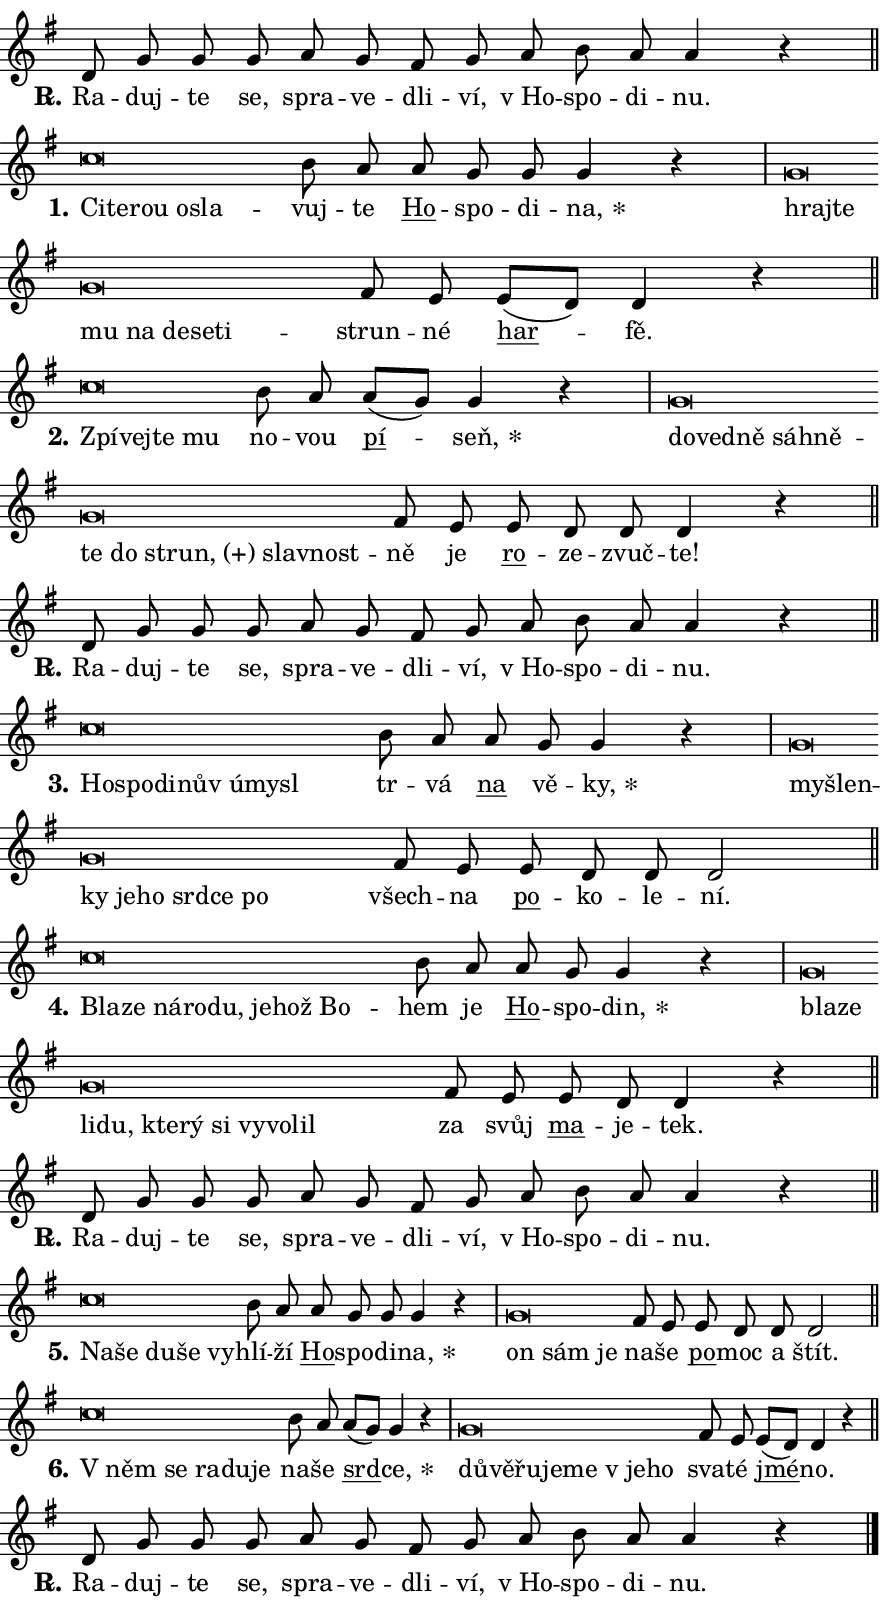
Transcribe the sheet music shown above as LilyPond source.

\version "2.24.0"
\header { tagline = "" }
\paper {
  indent = 0\cm
  top-margin = 0\cm
  right-margin = 0.13\cm % to fit lyric hyphens
  bottom-margin = 0\cm
  left-margin = 0\cm
  paper-width = 15\cm
  page-breaking = #ly:one-page-breaking
  system-system-spacing.basic-distance = #11
  score-system-spacing.basic-distance = #11
  ragged-last = ##f
}


%% Author: Thomas Morley
%% https://lists.gnu.org/archive/html/lilypond-user/2020-05/msg00002.html
#(define (line-position grob)
"Returns position of @var[grob} in current system:
   @code{'start}, if at first time-step
   @code{'end}, if at last time-step
   @code{'middle} otherwise
"
  (let* ((col (ly:item-get-column grob))
         (ln (ly:grob-object col 'left-neighbor))
         (rn (ly:grob-object col 'right-neighbor))
         (col-to-check-left (if (ly:grob? ln) ln col))
         (col-to-check-right (if (ly:grob? rn) rn col))
         (break-dir-left
           (and
             (ly:grob-property col-to-check-left 'non-musical #f)
             (ly:item-break-dir col-to-check-left)))
         (break-dir-right
           (and
             (ly:grob-property col-to-check-right 'non-musical #f)
             (ly:item-break-dir col-to-check-right))))
        (cond ((eqv? 1 break-dir-left) 'start)
              ((eqv? -1 break-dir-right) 'end)
              (else 'middle))))

#(define (tranparent-at-line-position vctor)
  (lambda (grob)
  "Relying on @code{line-position} select the relevant enry from @var{vctor}.
Used to determine transparency,"
    (case (line-position grob)
      ((end) (not (vector-ref vctor 0)))
      ((middle) (not (vector-ref vctor 1)))
      ((start) (not (vector-ref vctor 2))))))

noteHeadBreakVisibility =
#(define-music-function (break-visibility)(vector?)
"Makes @code{NoteHead}s transparent relying on @var{break-visibility}"
#{
  \override NoteHead.transparent =
    #(tranparent-at-line-position break-visibility)
#})

#(define delete-ledgers-for-transparent-note-heads
  (lambda (grob)
    "Reads whether a @code{NoteHead} is transparent.
If so this @code{NoteHead} is removed from @code{'note-heads} from
@var{grob}, which is supposed to be @code{LedgerLineSpanner}.
As a result ledgers are not printed for this @code{NoteHead}"
    (let* ((nhds-array (ly:grob-object grob 'note-heads))
           (nhds-list
             (if (ly:grob-array? nhds-array)
                 (ly:grob-array->list nhds-array)
                 '()))
           ;; Relies on the transparent-property being done before
           ;; Staff.LedgerLineSpanner.after-line-breaking is executed.
           ;; This is fragile ...
           (to-keep
             (remove
               (lambda (nhd)
                 (ly:grob-property nhd 'transparent #f))
               nhds-list)))
      ;; TODO find a better method to iterate over grob-arrays, similiar
      ;; to filter/remove etc for lists
      ;; For now rebuilt from scratch
      (set! (ly:grob-object grob 'note-heads)  '())
      (for-each
        (lambda (nhd)
          (ly:pointer-group-interface::add-grob grob 'note-heads nhd))
        to-keep))))

squashNotes = {
  \override NoteHead.X-extent = #'(-0.2 . 0.2)
  \override NoteHead.Y-extent = #'(-0.75 . 0)
  \override NoteHead.stencil =
    #(lambda (grob)
       (let ((pos (ly:grob-property grob 'staff-position)))
         (begin
           (if (< pos -7) (display "ERROR: Lower brevis then expected\n") (display ""))
           (if (<= pos -6) ly:text-interface::print ly:note-head::print))))
}
unSquashNotes = {
  \revert NoteHead.X-extent
  \revert NoteHead.Y-extent
  \revert NoteHead.stencil
}

hideNotes = \noteHeadBreakVisibility #begin-of-line-visible
unHideNotes = \noteHeadBreakVisibility #all-visible

% work-around for resetting accidentals
% https://lilypond.org/doc/v2.23/Documentation/notation/displaying-rhythms#unmetered-music
cadenzaMeasure = {
  \cadenzaOff
  \partial 1024 s1024
  \cadenzaOn
}

#(define-markup-command (accent layout props text) (markup?)
  "Underline accented syllable"
  (interpret-markup layout props
    #{\markup \override #'(offset . 4.3) \underline { #text }#}))

responsum = \markup \concat {
  "R" \hspace #-1.05 \path #0.1 #'((moveto 0 0.07) (lineto 0.9 0.8)) \hspace #0.05 "."
}

spaceSize = #0.6828661417322834 % exact space size for TeX Gyre Schola

\layout {
  \context {
    \Staff
    \remove "Time_signature_engraver"
    \override LedgerLineSpanner.after-line-breaking = #delete-ledgers-for-transparent-note-heads
  }
  \context {
    \Lyrics {
      \override LyricSpace.minimum-distance = \spaceSize
      \override LyricText.font-name = #"TeX Gyre Schola"
      \override LyricText.font-size = 1
      \override StanzaNumber.font-name = #"TeX Gyre Schola Bold"
      \override StanzaNumber.font-size = 1
    }
  }
  \context {
    \Score 
    \override NoteHead.text =
      #(lambda (grob) 
        (let ((pos (ly:grob-property grob 'staff-position)))
          #{\markup {
            \combine
              \halign #-0.55 \raise #(if (= pos -6) 0 0.5) \override #'(thickness . 2) \draw-line #'(3.2 . 0)
              \musicglyph "noteheads.sM1"
          }#}))
  }
}

% magnetic-lyrics.ily
%
%   written by
%     Jean Abou Samra <jean@abou-samra.fr>
%     Werner Lemberg <wl@gnu.org>
%
%   adapted by
%     Jiri Hon <jiri.hon@gmail.com>
%
% Version 2022-Apr-15

% https://www.mail-archive.com/lilypond-user@gnu.org/msg149350.html

#(define (Left_hyphen_pointer_engraver context)
   "Collect syllable-hyphen-syllable occurrences in lyrics and store
them in properties.  This engraver only looks to the left.  For
example, if the lyrics input is @code{foo -- bar}, it does the
following.

@itemize @bullet
@item
Set the @code{text} property of the @code{LyricHyphen} grob between
@q{foo} and @q{bar} to @code{foo}.

@item
Set the @code{left-hyphen} property of the @code{LyricText} grob with
text @q{foo} to the @code{LyricHyphen} grob between @q{foo} and
@q{bar}.
@end itemize

Use this auxiliary engraver in combination with the
@code{lyric-@/text::@/apply-@/magnetic-@/offset!} hook."
   (let ((hyphen #f)
         (text #f))
     (make-engraver
      (acknowledgers
       ((lyric-syllable-interface engraver grob source-engraver)
        (set! text grob)))
      (end-acknowledgers
       ((lyric-hyphen-interface engraver grob source-engraver)
        ;(when (not (grob::has-interface grob 'lyric-space-interface))
          (set! hyphen grob)));)
      ((stop-translation-timestep engraver)
       (when (and text hyphen)
         (ly:grob-set-object! text 'left-hyphen hyphen))
       (set! text #f)
       (set! hyphen #f)))))

#(define (lyric-text::apply-magnetic-offset! grob)
   "If the space between two syllables is less than the value in
property @code{LyricText@/.details@/.squash-threshold}, move the right
syllable to the left so that it gets concatenated with the left
syllable.

Use this function as a hook for
@code{LyricText@/.after-@/line-@/breaking} if the
@code{Left_@/hyphen_@/pointer_@/engraver} is active."
   (let ((hyphen (ly:grob-object grob 'left-hyphen #f)))
     (when hyphen
       (let ((left-text (ly:spanner-bound hyphen LEFT)))
         (when (grob::has-interface left-text 'lyric-syllable-interface)
           (let* ((common (ly:grob-common-refpoint grob left-text X))
                  (this-x-ext (ly:grob-extent grob common X))
                  (left-x-ext
                   (begin
                     ;; Trigger magnetism for left-text.
                     (ly:grob-property left-text 'after-line-breaking)
                     (ly:grob-extent left-text common X)))
                  ;; `delta` is the gap width between two syllables.
                  (delta (- (interval-start this-x-ext)
                            (interval-end left-x-ext)))
                  (details (ly:grob-property grob 'details))
                  (threshold (assoc-get 'squash-threshold details 0.2)))
             (when (< delta threshold)
               (let* (;; We have to manipulate the input text so that
                      ;; ligatures crossing syllable boundaries are not
                      ;; disabled.  For languages based on the Latin
                      ;; script this is essentially a beautification.
                      ;; However, for non-Western scripts it can be a
                      ;; necessity.
                      (lt (ly:grob-property left-text 'text))
                      (rt (ly:grob-property grob 'text))
                      (is-space (grob::has-interface hyphen 'lyric-space-interface))
                      (space (if is-space " " ""))
                      (extra-delta (if is-space spaceSize 0))
                      ;; Append new syllable.
                      (ltrt-space (if (and (string? lt) (string? rt))
                                (string-append lt space rt)
                                (make-concat-markup (list lt space rt))))
                      ;; Right-align `ltrt` to the right side.
                      (ltrt-space-markup (grob-interpret-markup
                               grob
                               (make-translate-markup
                                (cons (interval-length this-x-ext) 0)
                                (make-right-align-markup ltrt-space)))))
                 (begin
                   ;; Don't print `left-text`.
                   (ly:grob-set-property! left-text 'stencil #f)
                   ;; Set text and stencil (which holds all collected
                   ;; syllables so far) and shift it to the left.
                   (ly:grob-set-property! grob 'text ltrt-space)
                   (ly:grob-set-property! grob 'stencil ltrt-space-markup)
                   (ly:grob-translate-axis! grob (- (- delta extra-delta)) X))))))))))


#(define (lyric-hyphen::displace-bounds-first grob)
   ;; Make very sure this callback isn't triggered too early.
   (let ((left (ly:spanner-bound grob LEFT))
         (right (ly:spanner-bound grob RIGHT)))
     (ly:grob-property left 'after-line-breaking)
     (ly:grob-property right 'after-line-breaking)
     (ly:lyric-hyphen::print grob)))

squashThreshold = #0.4

\layout {
  \context {
    \Lyrics
    \consists #Left_hyphen_pointer_engraver
    \override LyricText.after-line-breaking =
      #lyric-text::apply-magnetic-offset!
    \override LyricHyphen.stencil = #lyric-hyphen::displace-bounds-first
    \override LyricText.details.squash-threshold = \squashThreshold
    \override LyricHyphen.minimum-distance = 0
    \override LyricHyphen.minimum-length = \squashThreshold
  }
}

squashText = \override LyricText.details.squash-threshold = 9999
unSquashText = \override LyricText.details.squash-threshold = \squashThreshold

leftText = \override LyricText.self-alignment-X = #LEFT
unLeftText = \revert LyricText.self-alignment-X

starOffset = #(lambda (grob) 
                (let ((x_offset (ly:self-alignment-interface::aligned-on-x-parent grob)))
                  (if (= x_offset 0) 0 (+ x_offset 1.2))))

star = #(define-music-function (syllable)(string?)
"Append star separator at the end of a syllable"
#{
  \once \override LyricText.X-offset = #starOffset
  \lyricmode { \markup {
    #syllable
    \override #'((font-name . "TeX Gyre Schola Bold")) \hspace #0.2 \lower #0.65 \larger "*"
  } }
#})

starAccent = #(define-music-function (syllable)(string?)
"Append star separator at the end of a syllable and make accent"
#{
  \once \override LyricText.X-offset = #starOffset
  \lyricmode { \markup {
    \accent #syllable
    \override #'((font-name . "TeX Gyre Schola Bold")) \hspace #0.2 \lower #0.65 \larger "*"
  } }
#})

breath = #(define-music-function (syllable)(string?)
"Append breathing indicator at the end of a syllable"
#{
  \lyricmode { \markup { #syllable "+" } }
#})

optionalBreath = #(define-music-function (syllable)(string?)
"Append optional breathing indicator at the end of a syllable"
#{
  \lyricmode { \markup { #syllable "(+)" } }
#})


\score {
    <<
        \new Voice = "melody" { \cadenzaOn \key g \major \relative { d'8 g g g a g \bar "" fis g \bar "" a b a a4 r \cadenzaMeasure \bar "||" \break } }
        \new Lyrics \lyricsto "melody" { \lyricmode { \set stanza = \responsum
Ra -- duj -- te se, spra -- ve -- dli -- ví, "v Ho" -- spo -- di -- nu. } }
    >>
    \layout {}
}

\score {
    <<
        \new Voice = "melody" { \cadenzaOn \key g \major \relative { \squashNotes c''\breve*1/16 \hideNotes \breve*1/16 \bar "" \breve*1/16 \bar "" \breve*1/16 \breve*1/16 \bar "" \unHideNotes \unSquashNotes b8 a \bar "" a g g g4 r \cadenzaMeasure \bar "|" \squashNotes g\breve*1/16 \hideNotes \breve*1/16 \bar "" \breve*1/16 \bar "" \breve*1/16 \bar "" \breve*1/16 \bar "" \breve*1/16 \breve*1/16 \bar "" \unHideNotes \unSquashNotes fis8 e \bar "" e[( d)] d4 r \cadenzaMeasure \bar "||" \break } }
        \new Lyrics \lyricsto "melody" { \lyricmode { \set stanza = "1."
\leftText Ci -- \squashText te -- rou o -- sla -- \unLeftText \unSquashText vuj -- te \markup \accent Ho -- spo -- di -- \star na, \leftText hraj -- \squashText te mu na de -- se -- ti -- \unLeftText \unSquashText strun -- né \markup \accent har -- fě. } }
    >>
    \layout {}
}

\score {
    <<
        \new Voice = "melody" { \cadenzaOn \key g \major \relative { \squashNotes c''\breve*1/16 \hideNotes \breve*1/16 \bar "" \breve*1/16 \breve*1/16 \bar "" \unHideNotes \unSquashNotes b8 a \bar "" a[( g)] g4 r \cadenzaMeasure \bar "|" \squashNotes g\breve*1/16 \hideNotes \breve*1/16 \bar "" \breve*1/16 \bar "" \breve*1/16 \bar "" \breve*1/16 \bar "" \breve*1/16 \bar "" \breve*1/16 \bar "" \breve*1/16 \bar "" \breve*1/16 \breve*1/16 \bar "" \unHideNotes \unSquashNotes fis8 e \bar "" e d d d4 r \cadenzaMeasure \bar "||" \break } }
        \new Lyrics \lyricsto "melody" { \lyricmode { \set stanza = "2."
\leftText Zpí -- \squashText vej -- te mu \unLeftText \unSquashText no -- vou \markup \accent pí -- \star seň, \leftText do -- \squashText ved -- ně sáh -- ně -- te do \optionalBreath strun, slav -- nost -- \unLeftText \unSquashText ně je \markup \accent ro -- ze -- zvuč -- te! } }
    >>
    \layout {}
}

\score {
    <<
        \new Voice = "melody" { \cadenzaOn \key g \major \relative { d'8 g g g a g \bar "" fis g \bar "" a b a a4 r \cadenzaMeasure \bar "||" \break } }
        \new Lyrics \lyricsto "melody" { \lyricmode { \set stanza = \responsum
Ra -- duj -- te se, spra -- ve -- dli -- ví, "v Ho" -- spo -- di -- nu. } }
    >>
    \layout {}
}

\score {
    <<
        \new Voice = "melody" { \cadenzaOn \key g \major \relative { \squashNotes c''\breve*1/16 \hideNotes \breve*1/16 \bar "" \breve*1/16 \bar "" \breve*1/16 \bar "" \breve*1/16 \bar "" \breve*1/16 \breve*1/16 \bar "" \unHideNotes \unSquashNotes b8 a \bar "" a g g4 r \cadenzaMeasure \bar "|" \squashNotes g\breve*1/16 \hideNotes \breve*1/16 \bar "" \breve*1/16 \bar "" \breve*1/16 \bar "" \breve*1/16 \bar "" \breve*1/16 \bar "" \breve*1/16 \breve*1/16 \bar "" \unHideNotes \unSquashNotes fis8 e \bar "" e d d d2 \cadenzaMeasure \bar "||" \break } }
        \new Lyrics \lyricsto "melody" { \lyricmode { \set stanza = "3."
\leftText Ho -- \squashText spo -- di -- nův ú -- my -- sl \unLeftText \unSquashText tr -- vá \markup \accent na vě -- \star ky, \leftText my -- \squashText šlen -- ky je -- ho srd -- ce po \unLeftText \unSquashText všech -- na \markup \accent po -- ko -- le -- ní. } }
    >>
    \layout {}
}

\score {
    <<
        \new Voice = "melody" { \cadenzaOn \key g \major \relative { \squashNotes c''\breve*1/16 \hideNotes \breve*1/16 \bar "" \breve*1/16 \bar "" \breve*1/16 \bar "" \breve*1/16 \bar "" \breve*1/16 \bar "" \breve*1/16 \breve*1/16 \bar "" \unHideNotes \unSquashNotes b8 a \bar "" a g g4 r \cadenzaMeasure \bar "|" \squashNotes g\breve*1/16 \hideNotes \breve*1/16 \bar "" \breve*1/16 \bar "" \breve*1/16 \bar "" \breve*1/16 \bar "" \breve*1/16 \bar "" \breve*1/16 \bar "" \breve*1/16 \bar "" \breve*1/16 \breve*1/16 \bar "" \unHideNotes \unSquashNotes fis8 e \bar "" e d d4 r \cadenzaMeasure \bar "||" \break } }
        \new Lyrics \lyricsto "melody" { \lyricmode { \set stanza = "4."
\leftText Bla -- \squashText ze ná -- ro -- du, je -- hož Bo -- \unLeftText \unSquashText hem je \markup \accent Ho -- spo -- \star din, \leftText bla -- \squashText ze li -- du, kte -- rý si vy -- vo -- lil \unLeftText \unSquashText za svůj \markup \accent ma -- je -- tek. } }
    >>
    \layout {}
}

\score {
    <<
        \new Voice = "melody" { \cadenzaOn \key g \major \relative { d'8 g g g a g \bar "" fis g \bar "" a b a a4 r \cadenzaMeasure \bar "||" \break } }
        \new Lyrics \lyricsto "melody" { \lyricmode { \set stanza = \responsum
Ra -- duj -- te se, spra -- ve -- dli -- ví, "v Ho" -- spo -- di -- nu. } }
    >>
    \layout {}
}

\score {
    <<
        \new Voice = "melody" { \cadenzaOn \key g \major \relative { \squashNotes c''\breve*1/16 \hideNotes \breve*1/16 \bar "" \breve*1/16 \bar "" \breve*1/16 \breve*1/16 \bar "" \unHideNotes \unSquashNotes b8 a \bar "" a g g g4 r \cadenzaMeasure \bar "|" \squashNotes g\breve*1/16 \hideNotes \breve*1/16 \breve*1/16 \bar "" \unHideNotes \unSquashNotes fis8 e \bar "" e d d d2 \cadenzaMeasure \bar "||" \break } }
        \new Lyrics \lyricsto "melody" { \lyricmode { \set stanza = "5."
\leftText Na -- \squashText še du -- še vy -- \unLeftText \unSquashText hlí -- ží \markup \accent Ho -- spo -- di -- \star na, \leftText on \squashText sám je \unLeftText \unSquashText na -- še \markup \accent po -- moc a štít. } }
    >>
    \layout {}
}

\score {
    <<
        \new Voice = "melody" { \cadenzaOn \key g \major \relative { \squashNotes c''\breve*1/16 \hideNotes \breve*1/16 \bar "" \breve*1/16 \bar "" \breve*1/16 \breve*1/16 \bar "" \unHideNotes \unSquashNotes b8 a \bar "" a[( g)] g4 r \cadenzaMeasure \bar "|" \squashNotes g\breve*1/16 \hideNotes \breve*1/16 \bar "" \breve*1/16 \bar "" \breve*1/16 \bar "" \breve*1/16 \bar "" \breve*1/16 \breve*1/16 \bar "" \unHideNotes \unSquashNotes fis8 e \bar "" e[( d)] d4 r \cadenzaMeasure \bar "||" \break } }
        \new Lyrics \lyricsto "melody" { \lyricmode { \set stanza = "6."
\leftText "V něm" \squashText se ra -- du -- je \unLeftText \unSquashText na -- še \markup \accent srd -- \star ce, \leftText dů -- \squashText vě -- řu -- je -- me "v je" -- ho \unLeftText \unSquashText sva -- té \markup \accent jmé -- no. } }
    >>
    \layout {}
}

\score {
    <<
        \new Voice = "melody" { \cadenzaOn \key g \major \relative { d'8 g g g a g \bar "" fis g \bar "" a b a a4 r \cadenzaMeasure \bar "||" \break } \bar "|." }
        \new Lyrics \lyricsto "melody" { \lyricmode { \set stanza = \responsum
Ra -- duj -- te se, spra -- ve -- dli -- ví, "v Ho" -- spo -- di -- nu. } }
    >>
    \layout {}
}
